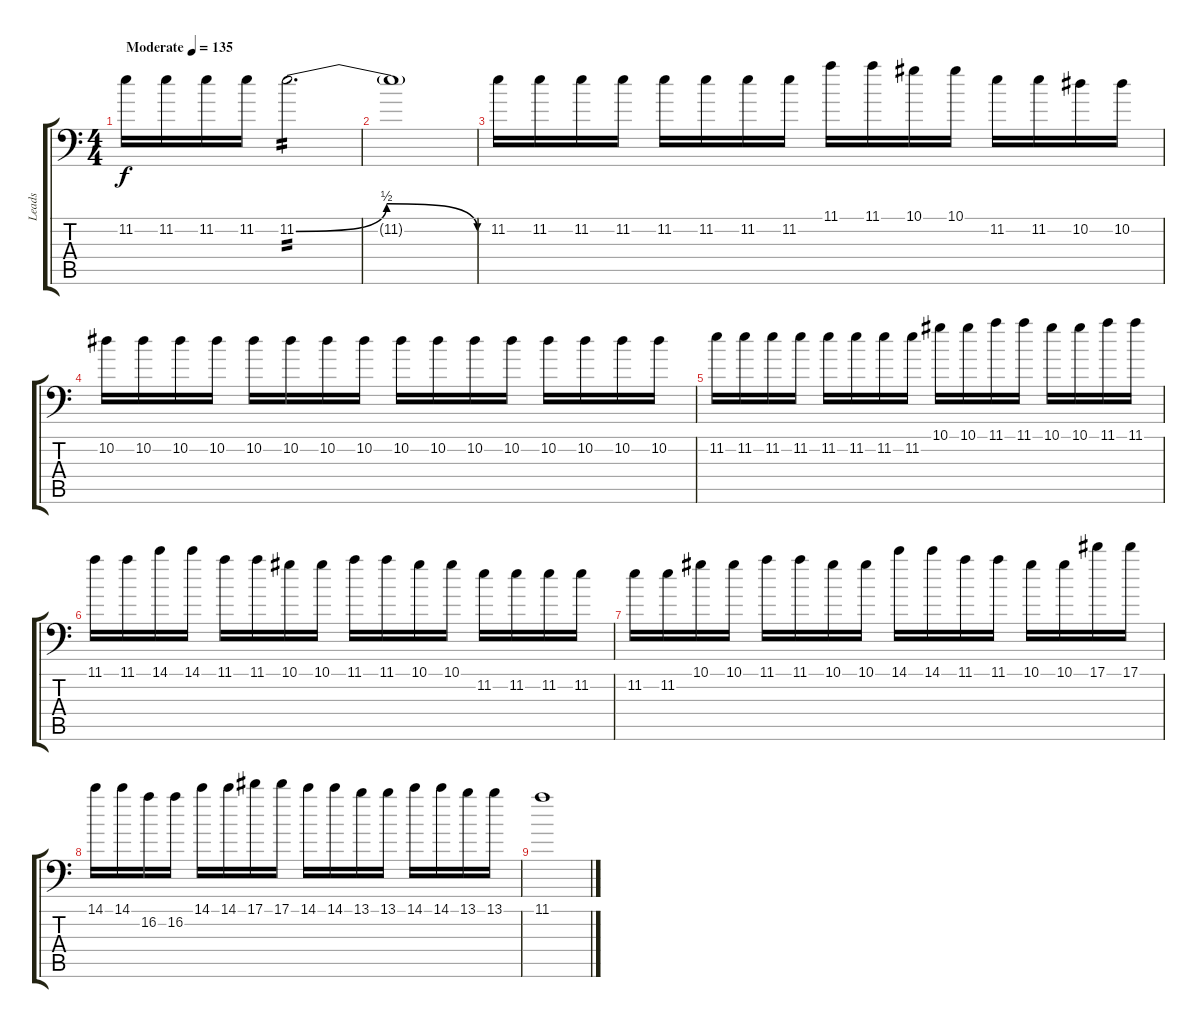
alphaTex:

\track ("Leads" "Leads") {instrument distortionguitar}
\staff {score tabs}
\tuning (Bb3 F3 Db3 Ab2 Eb2 Ab1) {hide}
\ts (4 4)
\tempo (135 "Moderate")
\clef f4
\ks c
11.2.16{dy f instrument distortionguitar} 11.2.16 11.2.16 11.2.16 11.2{be (bendrelease 0 0 45 2 55 2 60 0)}.2{d tp 2} |
11.2{t}.1 |
11.2.16 11.2.16 11.2.16 11.2.16 11.2.16 11.2.16 11.2.16 11.2.16 11.1.16 11.1.16 10.1.16 10.1.16 11.2.16 11.2.16 10.2.16 10.2.16 |
10.2.16 10.2.16 10.2.16 10.2.16 10.2.16 10.2.16 10.2.16 10.2.16 10.2.16 10.2.16 10.2.16 10.2.16 10.2.16 10.2.16 10.2.16 10.2.16 |
11.2.16 11.2.16 11.2.16 11.2.16 11.2.16 11.2.16 11.2.16 11.2.16 10.1.16 10.1.16 11.1.16 11.1.16 10.1.16 10.1.16 11.1.16 11.1.16 |
11.1.16 11.1.16 14.1.16 14.1.16 11.1.16 11.1.16 10.1.16 10.1.16 11.1.16 11.1.16 10.1.16 10.1.16 11.2.16 11.2.16 11.2.16 11.2.16 |
11.2.16 11.2.16 10.1.16 10.1.16 11.1.16 11.1.16 10.1.16 10.1.16 14.1.16 14.1.16 11.1.16 11.1.16 10.1.16 10.1.16 17.1.16 17.1.16 |
14.1.16 14.1.16 16.2.16 16.2.16 14.1.16 14.1.16 17.1.16 17.1.16 14.1.16 14.1.16 13.1.16 13.1.16 14.1.16 14.1.16 13.1.16 13.1.16 |
11.1.1
